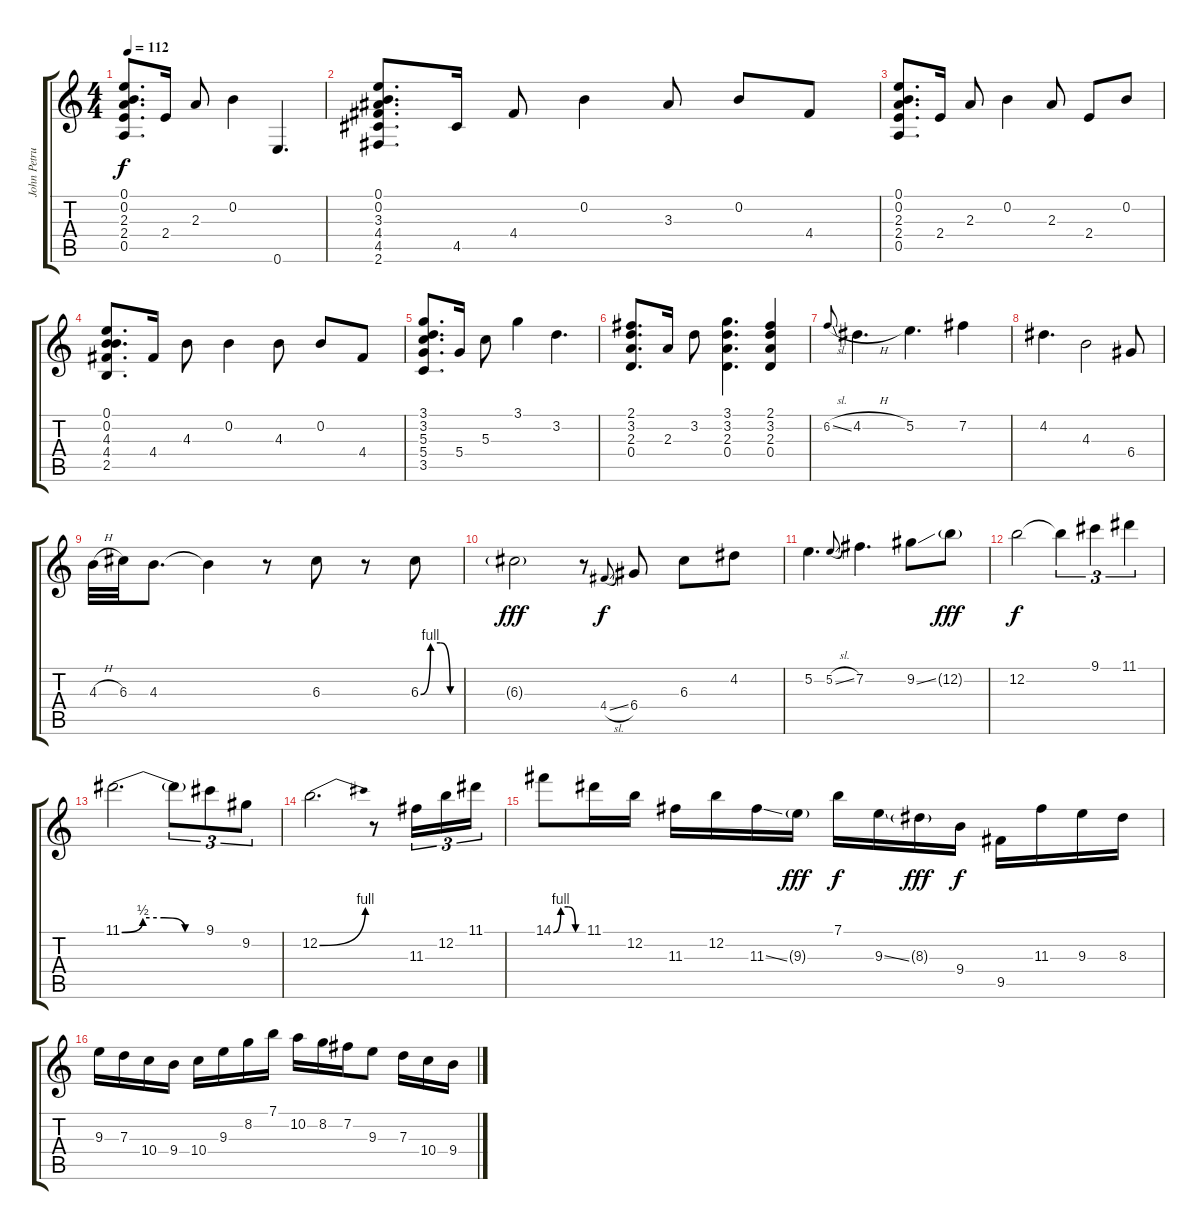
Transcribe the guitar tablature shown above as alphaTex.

\track ("John Petrucci" "John Petru") {instrument distortionguitar}
\staff {score tabs}
\tuning (E4 B3 G3 D3 A2 E2) {hide}
\ts (4 4)
\tempo 112
\clef g2
\ks c
(0.1 0.2 2.3 2.4 0.5).8{d dy f} 2.4.16 2.3.8 0.2.4 0.6.4{d} |
(0.1 0.2 3.3 4.4 4.5 2.6).8{d} 4.5.16 4.4.8 0.2.4 3.3.8 0.2.8 4.4.8 |
(0.1 0.2 2.3 2.4 0.5).8{d} 2.4.16 2.3.8 0.2.4 2.3.8 2.4.8 0.2.8 |
(0.1 0.2 4.3 4.4 2.5).8{d} 4.4.16 4.3.8 0.2.4 4.3.8 0.2.8 4.4.8 |
(3.1 3.2 5.3 5.4 3.5).8{d} 5.4.16 5.3.8 3.1.4 3.2.4{d} |
(2.1 3.2 2.3 0.4).8{d} 2.3.16 3.2.8 (3.1 3.2 2.3 0.4).4{d} (2.1 3.2 2.3 0.4).4 |
6.2{sl}.8{gr onbeat} 4.2{h}.4{d} 5.2.4{d} 7.2.4 |
4.2.4{d} 4.3.2 6.4.8 |
4.3{h}.32 6.3.32 4.3.8{d} 4.3{t}.4 r.8 6.3.8 r.8 6.3{be (custom 0 0 15 4 30 4 45 0 60 0)}.8 |
6.3{g}.2{dy fff} r.8 4.4{sl}.8{gr onbeat dy f} 6.4.8 6.3.8 4.2.8 |
5.2.4{d} 5.2{sl}.8{gr onbeat} 7.2.4{d} 9.2{ss}.8 12.2{g}.8{dy fff} |
12.2.2{dy f} 12.2{t}.4{tu (3 2)} 9.1.4{tu (3 2)} 11.1.4{tu (3 2)} |
11.1{be (custom 0 0 15 2 30 2 45 0 60 0)}.2{d} 11.1{t}.8{tu (3 2)} 9.1.8{tu (3 2)} 9.2.8{tu (3 2)} |
12.2{be (bend 0 0 60 4)}.2{d} r.8 11.3.16{tu (3 2)} 12.2.16{tu (3 2)} 11.1.16{tu (3 2)} |
14.1{be (custom 0 0 15 4 30 4 45 0 60 0)}.8 11.1.16 12.2.16 11.3.16 12.2.16 11.3{ss}.16 9.3{g}.16{dy fff} 7.1.16{dy f} 9.3{ss}.16 8.3{g}.16{dy fff} 9.4.16{dy f} 9.5.16 11.3.16 9.3.16 8.3.16 |
9.3.16 7.3.16 10.4.16 9.4.16 10.4.16 9.3.16 8.2.16 7.1.16 10.2.16 8.2.16 7.2.16 9.3.8 7.3.16 10.4.16 9.4.16
